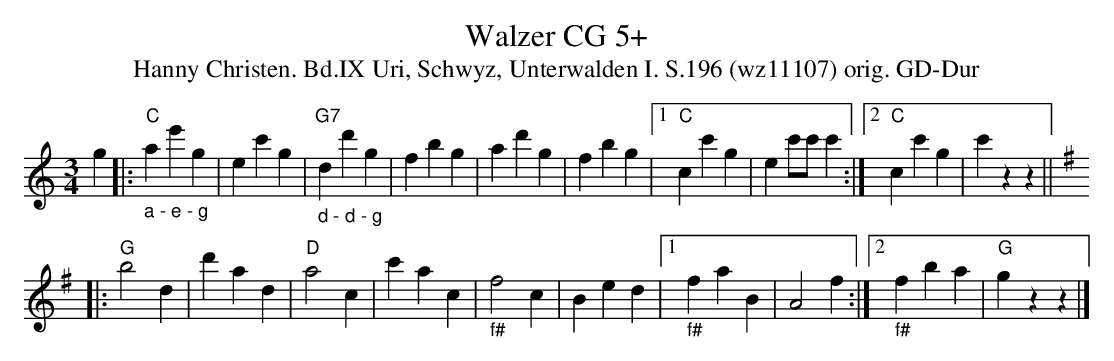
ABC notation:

X:1
T:Walzer CG 5+
T:Hanny Christen. Bd.IX Uri, Schwyz, Unterwalden I. S.196 (wz11107) orig. GD-Dur
M:3/4
L:1/4
K:Cmaj
g |: "C""_ a - e - g"a e' g | e c' g | "G7""_ d - d - g"d d' g | f b g | a d' g | f b g |1 "C"c c' g | e c'/2c'/2 c' :|2 "C"c c' g | c' zz ||
K:Gmaj
|: "G"b2 d | d' a d | "D"a2 c | c' a c | "_f#"f2 c | B e d |1 "_f#"f a B | A2 f :|2 "_f#"f b a | "G"g zz |]
